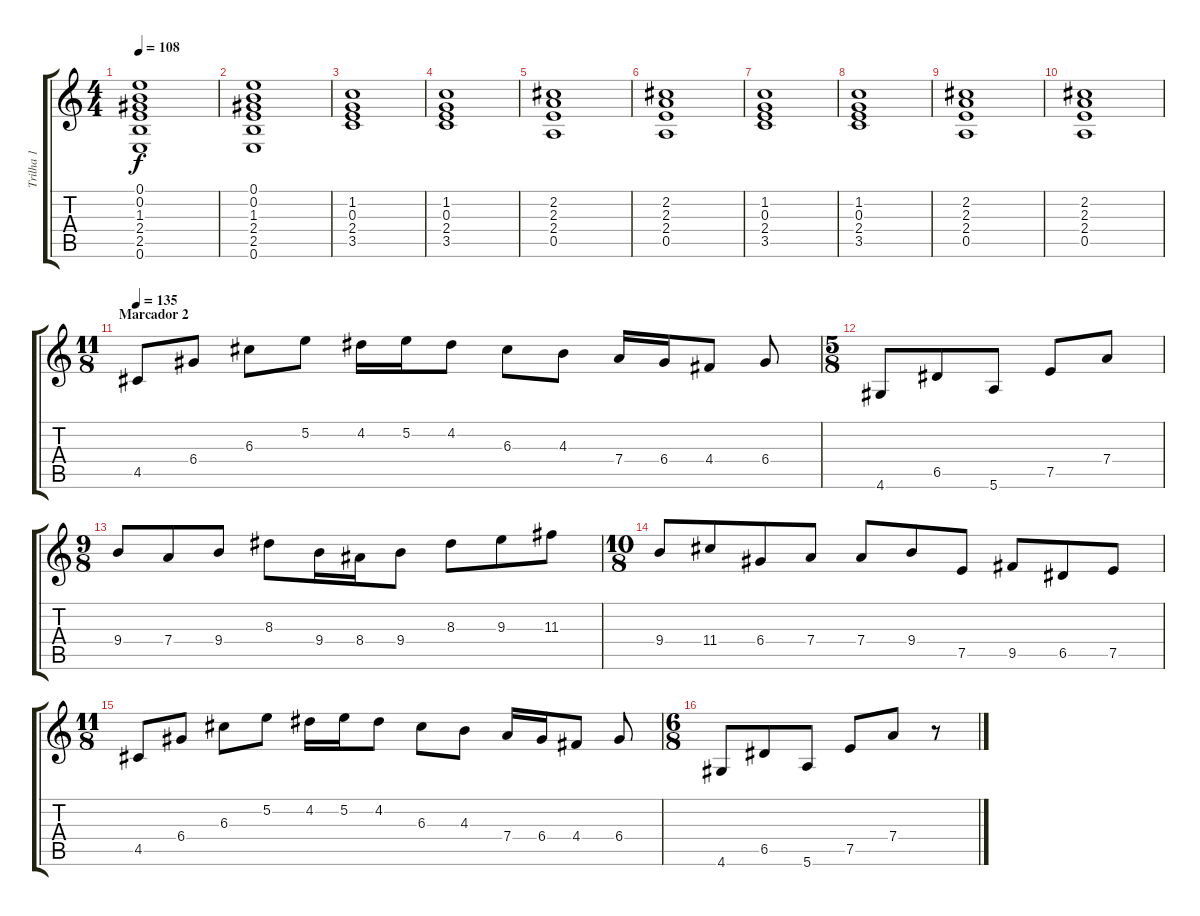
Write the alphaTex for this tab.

\track ("Trilha 1" "Trilha 1") {instrument acousticguitarnylon}
\staff {score tabs}
\tuning (E4 B3 G3 D3 A2 E2) {hide}
\ts (4 4)
\tempo 108
\clef g2
\ks c
(0.1 0.2 1.3 2.4 2.5 0.6).1{dy f} |
(0.1 0.2 1.3 2.4 2.5 0.6).1 |
(1.2 0.3 2.4 3.5).1 |
(1.2 0.3 2.4 3.5).1 |
(2.2 2.3 2.4 0.5).1 |
(2.2 2.3 2.4 0.5).1 |
(1.2 0.3 2.4 3.5).1 |
(1.2 0.3 2.4 3.5).1 |
(2.2 2.3 2.4 0.5).1 |
(2.2 2.3 2.4 0.5).1 |
\ts (11 8)
\section ("" "Marcador 2")
\tempo 135
4.5.8 6.4.8 6.3.8 5.2.8 4.2.16 5.2.16 4.2.8 6.3.8 4.3.8 7.4.16 6.4.16 4.4.8 6.4.8 |
\ts (5 8)
4.6.8 6.5.8 5.6.8 7.5.8 7.4.8 |
\ts (9 8)
9.4.8 7.4.8 9.4.8 8.3.8 9.4.16 8.4.16 9.4.8 8.3.8 9.3.8 11.3.8 |
\ts (10 8)
9.4.8 11.4.8 6.4.8 7.4.8 7.4.8 9.4.8 7.5.8 9.5.8 6.5.8 7.5.8 |
\ts (11 8)
4.5.8 6.4.8 6.3.8 5.2.8 4.2.16 5.2.16 4.2.8 6.3.8 4.3.8 7.4.16 6.4.16 4.4.8 6.4.8 |
\ts (6 8)
4.6.8 6.5.8 5.6.8 7.5.8 7.4.8 r.8
